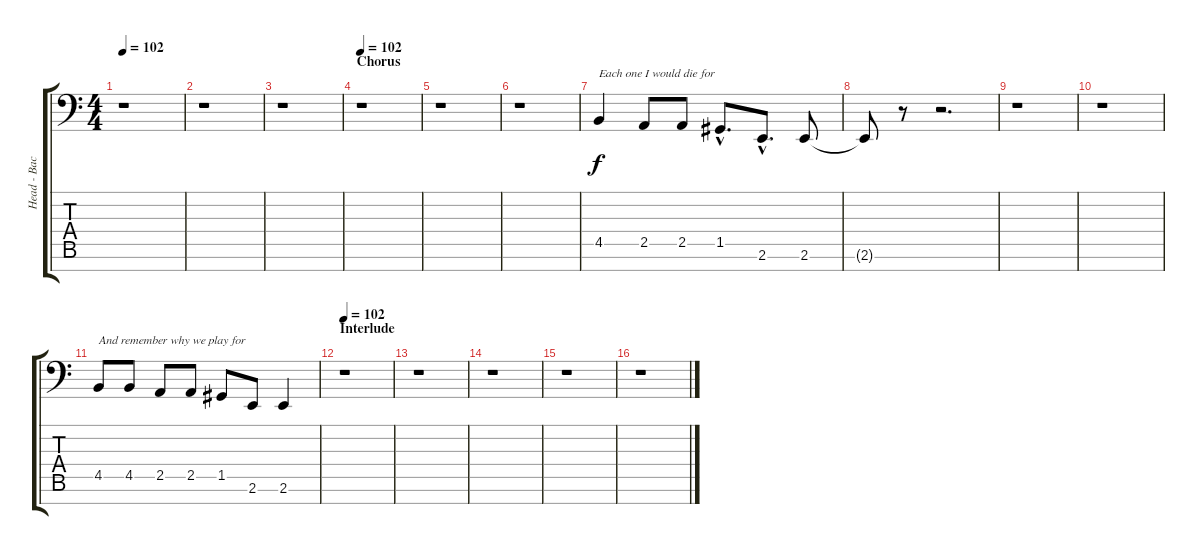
\track ("Head - Backing vox/Chorus" "Head - Bac") {instrument choiraahs}
\staff {score tabs}
\tuning (D4 A3 F3 C3 G2 D2 A1) {hide}
\ts (4 4)
\tempo 102
\clef f4
\ks c
r.1{dy f} |
r.1 |
r.1 |
\section ("" "Chorus")
\tempo 102
r.1 |
r.1 |
r.1 |
4.5.4{txt "Each one I would die for " volume 16 balance 8 instrument choiraahs} 2.5.8 2.5.8 1.5{hac}.8{d} 2.6{hac}.8{d} 2.6.8 |
2.6{t}.8 r.8 r.2{d} |
r.1 |
r.1 |
4.5.8{txt "And remember why we play for" volume 16 balance 8 instrument choiraahs} 4.5.8 2.5.8 2.5.8 1.5.8 2.6.8 2.6.4 |
\section ("" "Interlude")
\tempo 102
r.1 |
r.1 |
r.1 |
r.1 |
r.1
